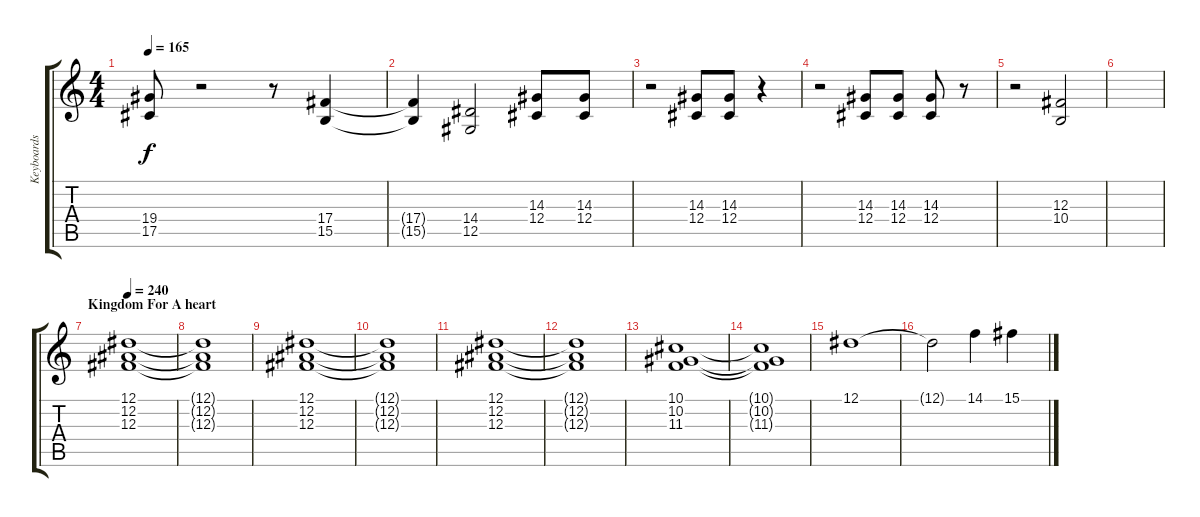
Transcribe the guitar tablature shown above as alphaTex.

\track ("Keyboards" "Keyboards") {instrument harpsichord}
\staff {score tabs}
\tuning (Eb4 Bb3 Gb3 Db3 Ab2 Eb2) {hide}
\ts (4 4)
\tempo 165
\clef g2
\ks c
(19.4 17.5).8{dy f} r.2 r.8 (17.4 15.5).4 |
(17.4{t} 15.5{t}).4 (14.4 12.5).2 (14.3 12.4).8 (14.3 12.4).8 |
r.2 (14.3 12.4).8 (14.3 12.4).8 r.4 |
r.2 (14.3 12.4).8 (14.3 12.4).8 (14.3 12.4).8 r.8 |
r.2 (12.3 10.4).2 |
|
\section ("" "Kingdom For A heart")
\tempo 240
(12.1 12.2 12.3).1 |
(12.1{t} 12.2{t} 12.3{t}).1 |
(12.1 12.2 12.3).1 |
(12.1{t} 12.2{t} 12.3{t}).1 |
(12.1 12.2 12.3).1 |
(12.1{t} 12.2{t} 12.3{t}).1 |
(10.1 10.2 11.3).1 |
(10.1{t} 10.2{t} 11.3{t}).1 |
12.1.1 |
12.1{t}.2 14.1.4 15.1.4
